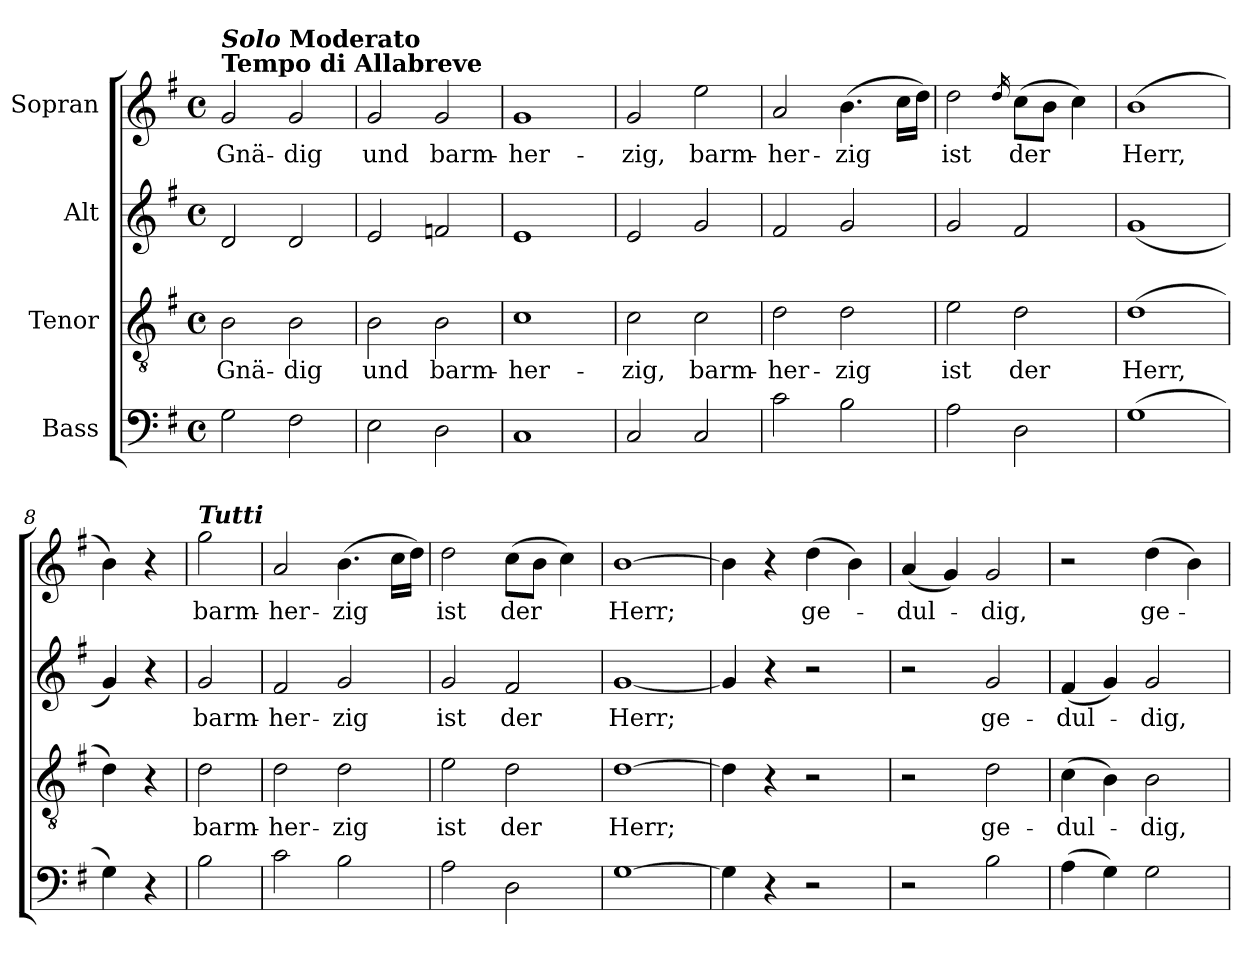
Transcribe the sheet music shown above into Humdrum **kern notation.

**kern	**kern	**text	**kern	**text	**kern	**text
*part4	*part3	*part3	*part2	*part2	*part1	*part1
*staff4	*staff3	*staff3	*staff2	*staff2	*staff1	*staff1
*I"Bass	*I"Tenor	*	*I"Alt	*	*I"Sopran	*
*clefF4	*clefGv2	*	*clefG2	*	*clefG2	*
*k[f#]	*k[f#]	*	*k[f#]	*	*k[f#]	*
*G:	*G:	*	*G:	*	*G:	*
*M4/4	*M4/4	*	*M4/4	*	*M4/4	*
*met(c)	*met(c)	*	*met(c)	*	*met(c)	*
=1	=1	=1	=1	=1	=1	=1
!	!	!	!	!	!LO:TX:a:B:t=Tempo di Allabreve	!
!	!	!	!	!	!LO:TX:a:Bi:t=Solo	!
2G\	2B\	Gnä-	2d/	.	2g/	Gnä-
!	!	!	!	!	!LO:TX:a:B:t=Moderato	!
2F#\	2B\	-dig	2d/	.	2g/	-dig
=2	=2	=2	=2	=2	=2	=2
2E\	2B\	und	2e/	.	2g/	und
2D\	2B\	barm-	2fn/	.	2g/	barm-
=3	=3	=3	=3	=3	=3	=3
1C	1c	-her-	1e	.	1g	-her-
=4	=4	=4	=4	=4	=4	=4
2C/	2c\	-zig,	2e/	.	2g/	-zig,
2C/	2c\	barm-	2g/	.	2ee\	barm-
=5	=5	=5	=5	=5	=5	=5
2c\	2d\	-her-	2f#/	.	2a/	-her-
2B\	2d\	-zig	2g/	.	(>4.b\	-zig
.	.	.	.	.	16cc\LL	.
.	.	.	.	.	16dd\JJ)	.
=6	=6	=6	=6	=6	=6	=6
2A\	2e\	ist	2g/	.	2dd\	ist
.	.	.	.	.	16qdd/	.
2D\	2d\	der	2f#/	.	(>8cc\L	der
.	.	.	.	.	8b\J	.
.	.	.	.	.	4cc\)	.
=7	=7	=7	=7	=7	=7	=7
(1G	(1d	Herr,	(1g	.	(1b	Herr,
=8	=8	=8	=8	=8	=8	=8
4G\)	4d\)	.	4g/)	.	4b\)	.
4r	4r	.	4r	.	4r	.
!!LO:LB:g=z
=8X1	=8X1	=8X1	=8X1	=8X1	=8X1	=8X1
!	!	!	!	!	!LO:TX:a:Bi:t=Tutti	!
2B\	2d\	barm-	2g/	barm-	2gg\	barm-
=9	=9	=9	=9	=9	=9	=9
2c\	2d\	-her-	2f#/	-her-	2a/	-her-
2B\	2d\	-zig	2g/	-zig	(>4.b\	-zig
.	.	.	.	.	16cc\LL	.
.	.	.	.	.	16dd\JJ)	.
=10	=10	=10	=10	=10	=10	=10
2A\	2e\	ist	2g/	ist	2dd\	ist
2D\	2d\	der	2f#/	der	(>8cc\L	der
.	.	.	.	.	8b\J	.
.	.	.	.	.	4cc\)	.
=11	=11	=11	=11	=11	=11	=11
[1G	[1d	Herr;	[1g	Herr;	[1b	Herr;
=12	=12	=12	=12	=12	=12	=12
4G\]	4d\]	.	4g/]	.	4b\]	.
4r	4r	.	4r	.	4r	.
2r	2r	.	2r	.	(>4dd\	ge-
.	.	.	.	.	4b\)	.
=13	=13	=13	=13	=13	=13	=13
2r	2r	.	2r	.	(4a/	-dul-
.	.	.	.	.	4g/)	.
2B\	2d\	ge-	2g/	ge-	2g/	-dig,
=14	=14	=14	=14	=14	=14	=14
(>4A\	(>4c\	-dul-	(4f#/	-dul-	2r	.
4G\)	4B\)	.	4g/)	.	.	.
2G\	2B\	-dig,	2g/	-dig,	(>4dd\	ge-
.	.	.	.	.	4b\)	.
=	=	=	=	=	=	=
*-	*-	*-	*-	*-	*-	*-
